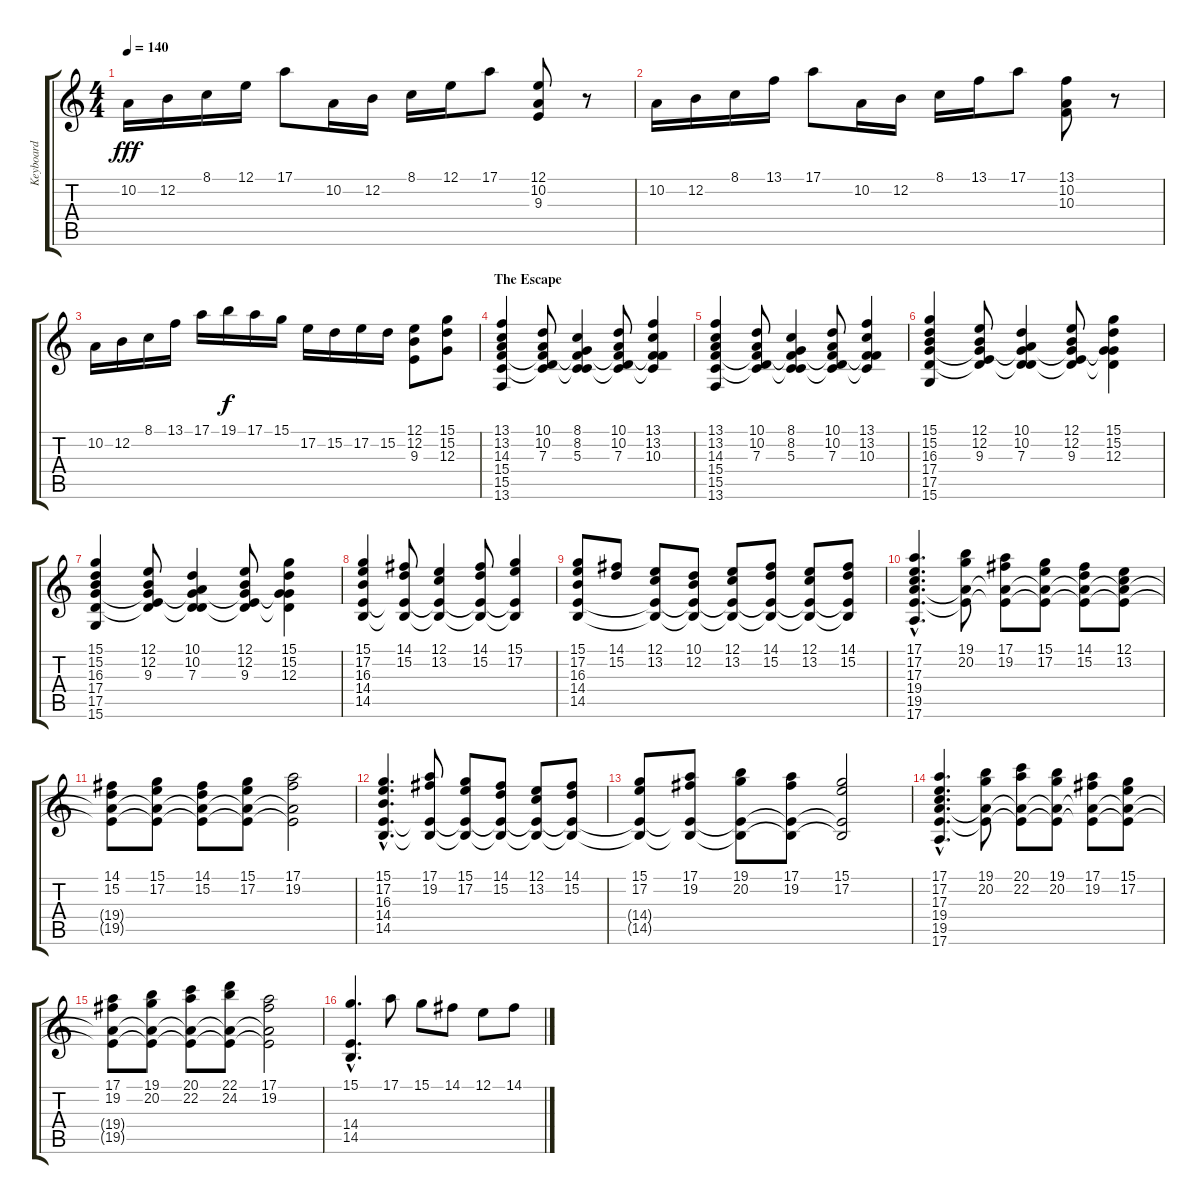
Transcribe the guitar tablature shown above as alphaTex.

\track ("Keyboard" "Keyboard") {instrument drawbarorgan}
\staff {score tabs}
\tuning (E4 B3 G3 D3 A2 E2) {hide}
\ts (4 4)
\tempo 140
\clef g2
\ks c
10.2.16{dy fff} 12.2.16 8.1.16 12.1.16 17.1.8 10.2.16 12.2.16 8.1.16 12.1.16 17.1.8 (12.1 10.2 9.3).8 r.8 |
10.2.16 12.2.16 8.1.16 13.1.16 17.1.8 10.2.16 12.2.16 8.1.16 13.1.16 17.1.8 (13.1 10.2 10.3).8 r.8 |
10.2.16 12.2.16 8.1.16 13.1.16 17.1.16 19.1.16{dy f} 17.1.16 15.1.16 17.2.16 15.2.16 17.2.16 15.2.16 (12.1 12.2 9.3).8 (15.1 15.2 12.3).8 |
\section ("" "The Escape")
(13.1 13.2 14.3 15.4 15.5 13.6).4 (10.1 10.2 7.3 15.4{t} 15.5{t}).8 (8.1 8.2 5.3 15.4{t} 15.5{t}).4 (10.1 10.2 7.3 15.4{t} 15.5{t}).8 (13.1 13.2 10.3 15.4{t} 15.5{t}).4 |
(13.1 13.2 14.3 15.4 15.5 13.6).4 (10.1 10.2 7.3 15.4{t} 15.5{t}).8 (8.1 8.2 5.3 15.4{t} 15.5{t}).4 (10.1 10.2 7.3 15.4{t} 15.5{t}).8 (13.1 13.2 10.3 15.4{t} 15.5{t}).4 |
(15.1 15.2 16.3 17.4 17.5 15.6).4 (12.1 12.2 9.3 17.4{t} 17.5{t}).8 (10.1 10.2 7.3 17.4{t} 17.5{t}).4 (12.1 12.2 9.3 17.4{t} 17.5{t}).8 (15.1 15.2 12.3 17.4{t} 17.5{t}).4 |
(15.1 15.2 16.3 17.4 17.5 15.6).4 (12.1 12.2 9.3 17.4{t} 17.5{t}).8 (10.1 10.2 7.3 17.4{t} 17.5{t}).4 (12.1 12.2 9.3 17.4{t} 17.5{t}).8 (15.1 15.2 12.3 17.4{t} 17.5{t}).4 |
(15.1 17.2 16.3 14.4 14.5).4 (14.1 15.2 14.4{t} 14.5{t}).8 (12.1 13.2 14.4{t} 14.5{t}).4 (14.1 15.2 14.4{t} 14.5{t}).8 (15.1 17.2 14.4{t} 14.5{t}).4 |
(15.1 17.2 16.3 14.4 14.5).8 (14.1 15.2).8 (12.1 13.2 14.4{t} 14.5{t}).8 (10.1 12.2 14.4{t} 14.5{t}).8 (12.1 13.2 14.4{t} 14.5{t}).8 (14.1 15.2 14.4{t} 14.5{t}).8 (12.1 13.2 14.4{t} 14.5{t}).8 (14.1 15.2 14.4{t} 14.5{t}).8 |
(17.1{hac} 17.2{hac} 17.3{hac} 19.4{hac} 19.5{hac} 17.6{hac}).4{d} (19.1 20.2 19.4{t} 19.5{t}).8 (17.1 19.2 19.4{t} 19.5{t}).8 (15.1 17.2 19.4{t} 19.5{t}).8 (14.1 15.2 19.4{t} 19.5{t}).8 (12.1 13.2 19.4{t} 19.5{t}).8 |
(14.1 15.2 19.4{t} 19.5{t}).8 (15.1 17.2 19.4{t} 19.5{t}).8 (14.1 15.2 19.4{t} 19.5{t}).8 (15.1 17.2 19.4{t} 19.5{t}).8 (17.1 19.2 19.4{t} 19.5{t}).2 |
(15.1{hac} 17.2{hac} 16.3{hac} 14.4{hac} 14.5{hac}).4{d} (17.1 19.2 14.4{t} 14.5{t}).8 (15.1 17.2 14.4{t} 14.5{t}).8 (14.1 15.2 14.4{t} 14.5{t}).8 (12.1 13.2 14.4{t} 14.5{t}).8 (14.1 15.2 14.4{t} 14.5{t}).8 |
(15.1 17.2 14.4{t} 14.5{t}).8 (17.1 19.2 14.4{t} 14.5{t}).8 (19.1 20.2 14.4{t} 14.5{t}).8 (17.1 19.2 14.4{t} 14.5{t}).8 (15.1 17.2 14.4{t} 14.5{t}).2 |
(17.1{hac} 17.2{hac} 17.3{hac} 19.4{hac} 19.5{hac} 17.6{hac}).4{d} (19.1 20.2 19.4{t} 19.5{t}).8 (20.1 22.2 19.4{t} 19.5{t}).8 (19.1 20.2 19.4{t} 19.5{t}).8 (17.1 19.2 19.4{t} 19.5{t}).8 (15.1 17.2 19.4{t} 19.5{t}).8 |
(17.1 19.2 19.4{t} 19.5{t}).8 (19.1 20.2 19.4{t} 19.5{t}).8 (20.1 22.2 19.4{t} 19.5{t}).8 (22.1 24.2 19.4{t} 19.5{t}).8 (17.1 19.2 19.4{t} 19.5{t}).2 |
(15.1{hac} 14.4{hac} 14.5{hac}).4{d} 17.1.8 15.1.8 14.1.8 12.1.8 14.1.8
